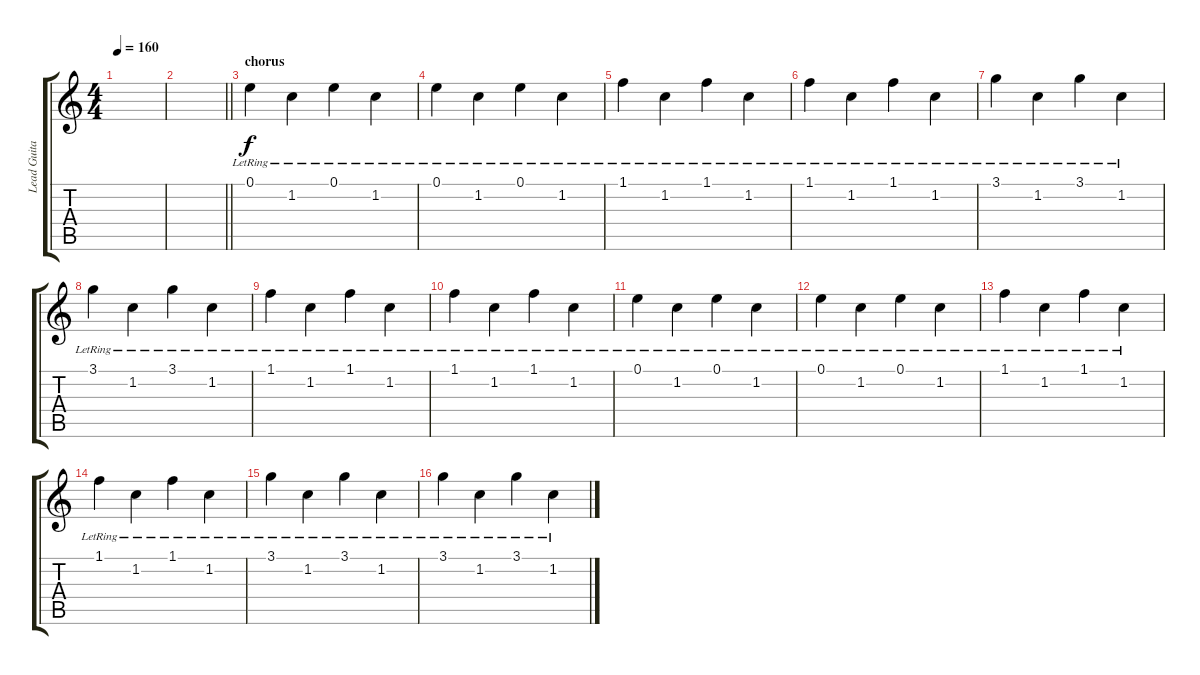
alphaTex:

\track ("Lead Guitar 2" "Lead Guita") {instrument electricguitarclean}
\staff {score tabs}
\tuning (E4 B3 G3 D3 A2 E2) {hide}
\ts (4 4)
\tempo 160
\clef g2
\ks c
|
\barLineRight lightlight
|
\section ("" "chorus")
0.1{lr}.4 1.2{lr}.4 0.1{lr}.4 1.2{lr}.4 |
0.1{lr}.4 1.2{lr}.4 0.1{lr}.4 1.2{lr}.4 |
1.1{lr}.4 1.2{lr}.4 1.1{lr}.4 1.2{lr}.4 |
1.1{lr}.4 1.2{lr}.4 1.1{lr}.4 1.2{lr}.4 |
3.1{lr}.4 1.2{lr}.4 3.1{lr}.4 1.2{lr}.4 |
3.1{lr}.4 1.2{lr}.4 3.1{lr}.4 1.2{lr}.4 |
1.1{lr}.4 1.2{lr}.4 1.1{lr}.4 1.2{lr}.4 |
1.1{lr}.4 1.2{lr}.4 1.1{lr}.4 1.2{lr}.4 |
0.1{lr}.4 1.2{lr}.4 0.1{lr}.4 1.2{lr}.4 |
0.1{lr}.4 1.2{lr}.4 0.1{lr}.4 1.2{lr}.4 |
1.1{lr}.4 1.2{lr}.4 1.1{lr}.4 1.2{lr}.4 |
1.1{lr}.4 1.2{lr}.4 1.1{lr}.4 1.2{lr}.4 |
3.1{lr}.4 1.2{lr}.4 3.1{lr}.4 1.2{lr}.4 |
3.1{lr}.4 1.2{lr}.4 3.1{lr}.4 1.2{lr}.4
